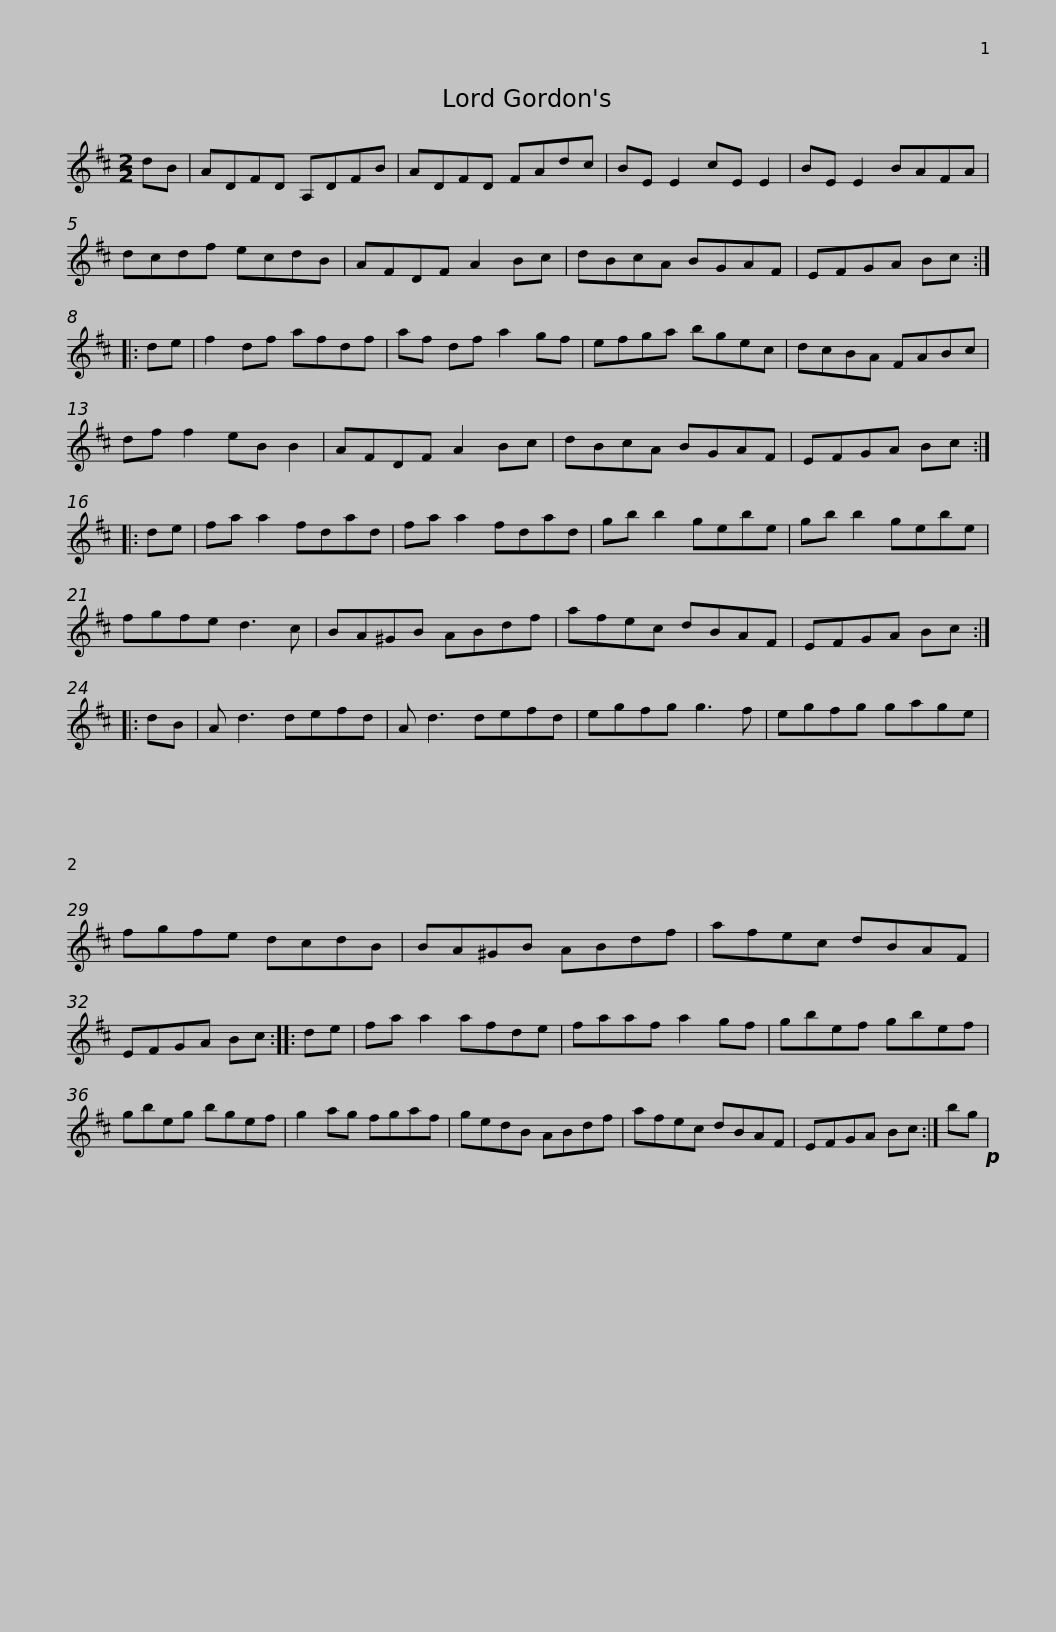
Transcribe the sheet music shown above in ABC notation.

X:1
L:1/8
M:2/2
I:linebreak $
K:D
V:1 treble
V:1
 dB | ADFD A,DFB | ADFD FAdc | BE E2 cE E2 | BE E2 BAFA | %5
 dcdf ecdB |$ AFDF A2 Bc | dBcA BGAF | EFGA Bc :: de | %10
 f2 df afdf | af df a2 gf |$ efga bgec | dcBA FABc | df f2 eB B2 | %15
 AFDF A2 Bc | dBcA BGAF | EFGA Bc ::$ de | fa a2 fdad | %20
 fa a2 fdad | gb b2 gebe | gb b2 gebe | fgfe d3 c |$ BA^GB ABdf | %25
 afec dBAF | EFGA Bc :: dB | A d3 defd | A d3 defd |$ %30
 egfg g3 f | egfg gage | fgfe dcdB | BA^GB ABdf | afec dBAF |$ %35
 EFGA Bc :: de | fa a2 afde | faaf a2 gf | gbef gbef | %40
 gbeg bgef |$ g2 ag fgaf | gedB ABdf | afec dBAF | EFGA Bc :| %45
 bg!p! | %46
